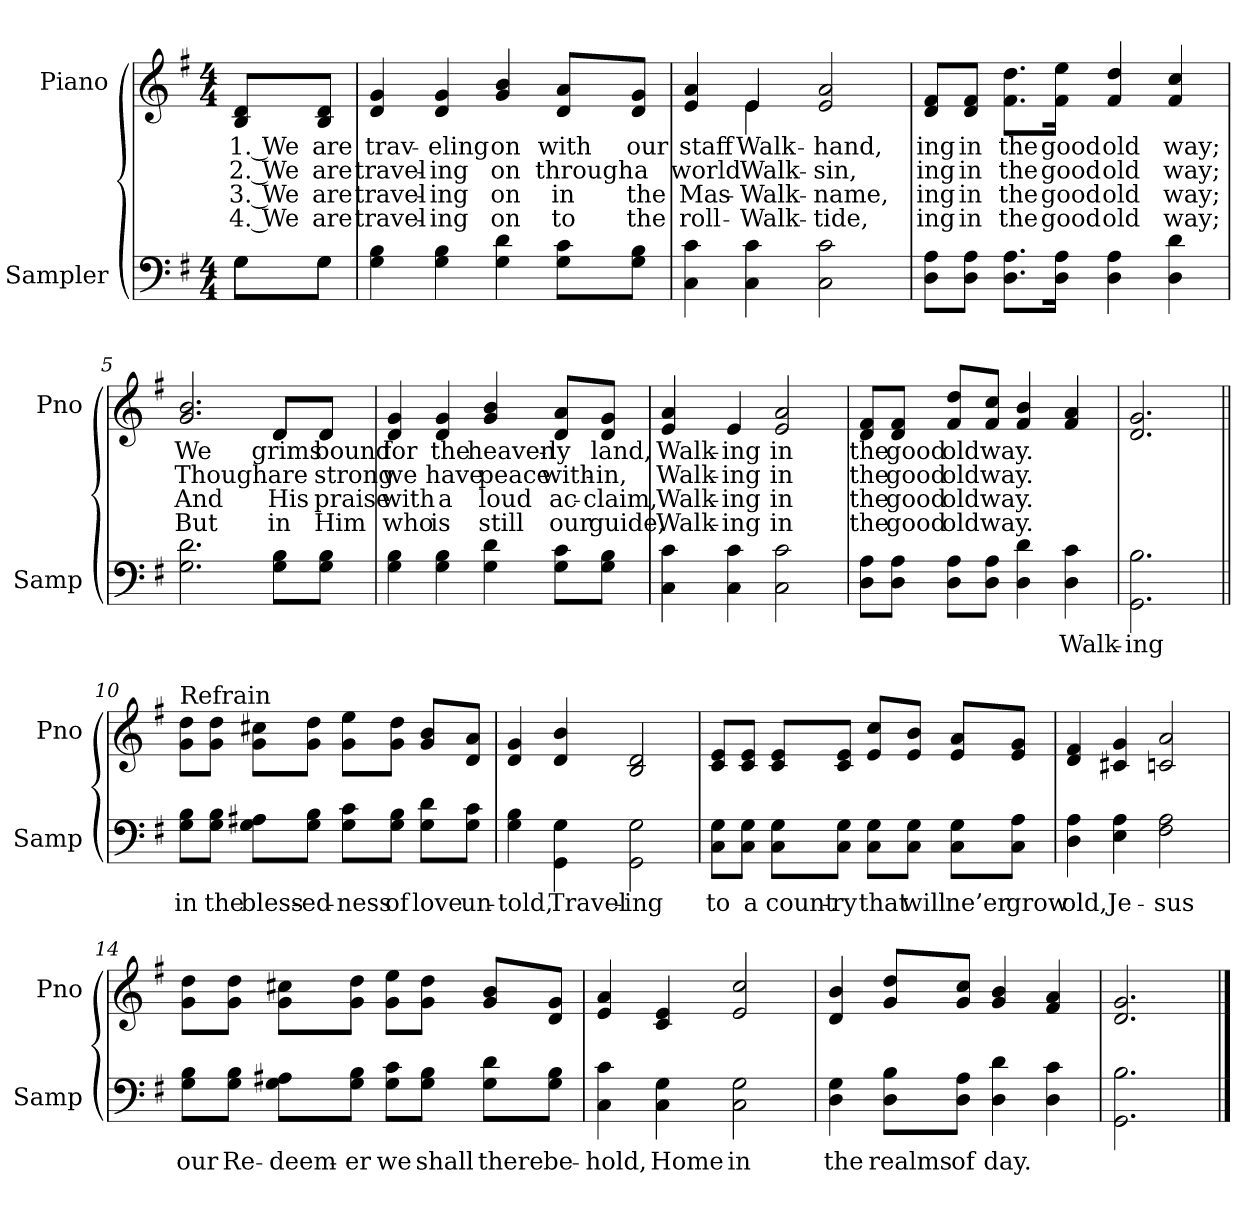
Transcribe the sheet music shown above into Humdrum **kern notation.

**kern	**text	**kern	**text	**text	**text	**text
*part2	*part2	*part1	*part1	*part1	*part1	*part1
*staff2	*staff2	*staff1	*staff1	*staff1	*staff1	*staff1
*I"Sampler	*	*I"Piano	*	*	*	*
*I'Samp	*	*I'Pno	*	*	*	*
*clefF4	*	*clefG2	*	*	*	*
*k[f#]	*	*k[f#]	*	*	*	*
*G:	*	*G:	*	*	*	*
*M4/4	*	*M4/4	*	*	*	*
=1	=1	=1	=1	=1	=1	=1
*^	*	*	*	*	*	*
8G\L	8G\L	.	8B/ 8d/L	1. We	2. We	3. We	4. We
8G\J	8G\J	.	8B/ 8d/J	are	are	are	are
*v	*v	*	*	*	*	*	*
=2	=2	=2	=2	=2	=2	=2
4G\ 4B\	.	4d 4g	trav-	travel-	travel-	travel-
4G\ 4B\	.	4d 4g	-eling	-ing	-ing	-ing
4G\ 4d\	.	4g 4b	on	on	on	on
8G\ 8c\L	.	8d/ 8a/L	with	through	in	to
8G\ 8B\J	.	8d/ 8g/J	our	a	the	the
=3	=3	=3	=3	=3	=3	=3
*	*	*^	*	*	*	*
4C\ 4c\	.	4e 4a	4ryy	staff	world	Mas-	roll-
4C\ 4c\	.	4e/	4e	Walk-	Walk-	Walk-	Walk-
2C\ 2c\	.	2e 2a	2ryy	hand,	sin,	name,	tide,
*	*	*v	*v	*	*	*	*
=4	=4	=4	=4	=4	=4	=4
8D\ 8A\L	.	8d/ 8f#/L	-ing	-ing	-ing	-ing
8D\ 8A\J	.	8d/ 8f#/J	in	in	in	in
8.D\ 8.A\L	.	8.f#\ 8.dd\L	the	the	the	the
16D\ 16A\Jk	.	16f#\ 16ee\Jk	good	good	good	good
4D\ 4A\	.	4f# 4dd	old	old	old	old
4D\ 4d\	.	4f# 4cc	way;	way;	way;	way;
=5	=5	=5	=5	=5	=5	=5
*	*	*^	*	*	*	*
2.G\ 2.d\	.	2.g 2.b	2.ryy	We	Though	And	But
8G\ 8B\L	.	8d/L	8d/L	-grims	are	His	in
8G\ 8B\J	.	8d/J	8d/J	bound	strong	praise	Him
*	*	*v	*v	*	*	*	*
=6	=6	=6	=6	=6	=6	=6
4G\ 4B\	.	4d 4g	for	we	with	who
4G\ 4B\	.	4d 4g	the	have	a	is
4G\ 4d\	.	4g 4b	heaven-	peace	loud	still
8G\ 8c\L	.	8d/ 8a/L	-ly	with-	ac-	our
8G\ 8B\J	.	8d/ 8g/J	land,	-in,	-claim,	guide,
=7	=7	=7	=7	=7	=7	=7
4C\ 4c\	.	4e 4a	Walk-	Walk-	Walk-	Walk-
4C\ 4c\	.	4e	-ing	-ing	-ing	-ing
2C\ 2c\	.	2e 2a	in	in	in	in
=8	=8	=8	=8	=8	=8	=8
8D\ 8A\L	.	8d/ 8f#/L	the	the	the	the
8D\ 8A\J	.	8d/ 8f#/J	good	good	good	good
8D\ 8A\L	.	8f#/ 8dd/L	old	old	old	old
8D\ 8A\J	.	8f#/ 8cc/J	way.	way.	way.	way.
4D\ 4d\	.	4f# 4b	.	.	.	.
4D\ 4c\	Walk-	4f# 4a	.	.	.	.
=9	=9	=9	=9	=9	=9	=9
2.GG\ 2.B\	-ing	2.d 2.g	.	.	.	.
=10||	=10||	=10||	=10||	=10||	=10||	=10||
!	!	!LO:TX:t=Refrain	!	!	!	!
8G\ 8B\L	in	8g\ 8dd\L	.	.	.	.
8G\ 8B\J	the	8g\ 8dd\J	.	.	.	.
8G\ 8A#X\L	bless-	8g\ 8cc#X\L	.	.	.	.
8G\ 8B\J	-ed-	8g\ 8dd\J	.	.	.	.
8G\ 8c\L	-ness	8g\ 8ee\L	.	.	.	.
8G\ 8B\J	of	8g\ 8dd\J	.	.	.	.
8G\ 8d\L	love	8g/ 8b/L	.	.	.	.
8G\ 8c\J	un-	8d/ 8a/J	.	.	.	.
=11	=11	=11	=11	=11	=11	=11
4G\ 4B\	-told,	4d/ 4g/	.	.	.	.
4GG\ 4G\	Travel-	4d/ 4b/	.	.	.	.
2GG\ 2G\	-ing	2B/ 2d/	.	.	.	.
=12	=12	=12	=12	=12	=12	=12
8C\ 8G\L	to	8c/ 8e/L	.	.	.	.
8C\ 8G\J	a	8c/ 8e/J	.	.	.	.
8C\ 8G\L	count-	8c/ 8e/L	.	.	.	.
8C\ 8G\J	-ry	8c/ 8e/J	.	.	.	.
8C\ 8G\L	that	8e/ 8cc/L	.	.	.	.
8C\ 8G\J	will	8e/ 8b/J	.	.	.	.
8C\ 8G\L	ne’er	8e/ 8a/L	.	.	.	.
8C\ 8A\J	grow	8e/ 8g/J	.	.	.	.
=13	=13	=13	=13	=13	=13	=13
4D\ 4A\	old,	4d/ 4f#/	.	.	.	.
4E\ 4A\	Je-	4c#X/ 4g/	.	.	.	.
2F#\ 2A\	-sus	2cn/ 2a/	.	.	.	.
=14	=14	=14	=14	=14	=14	=14
8G\ 8B\L	our	8g\ 8dd\L	.	.	.	.
8G\ 8B\J	Re-	8g\ 8dd\J	.	.	.	.
8G\ 8A#X\L	-deem-	8g\ 8cc#X\L	.	.	.	.
8G\ 8B\J	-er	8g\ 8dd\J	.	.	.	.
8G\ 8c\L	we	8g\ 8ee\L	.	.	.	.
8G\ 8B\J	shall	8g\ 8dd\J	.	.	.	.
8G\ 8d\L	there	8g/ 8b/L	.	.	.	.
8G\ 8B\J	be-	8d/ 8g/J	.	.	.	.
=15	=15	=15	=15	=15	=15	=15
4C\ 4c\	-hold,	4e/ 4a/	.	.	.	.
4C\ 4G\	Home	4c/ 4e/	.	.	.	.
2C\ 2G\	in	2e/ 2cc/	.	.	.	.
=16	=16	=16	=16	=16	=16	=16
4D\ 4G\	the	4d/ 4b/	.	.	.	.
8D\ 8B\L	realms	8g/ 8dd/L	.	.	.	.
8D\ 8A\J	of	8g/ 8cc/J	.	.	.	.
4D\ 4d\	day.	4g/ 4b/	.	.	.	.
4D\ 4c\	.	4f#/ 4a/	.	.	.	.
=17	=17	=17	=17	=17	=17	=17
2.GG\ 2.B\	.	2.d/ 2.g/	.	.	.	.
==	==	==	==	==	==	==
*-	*-	*-	*-	*-	*-	*-
